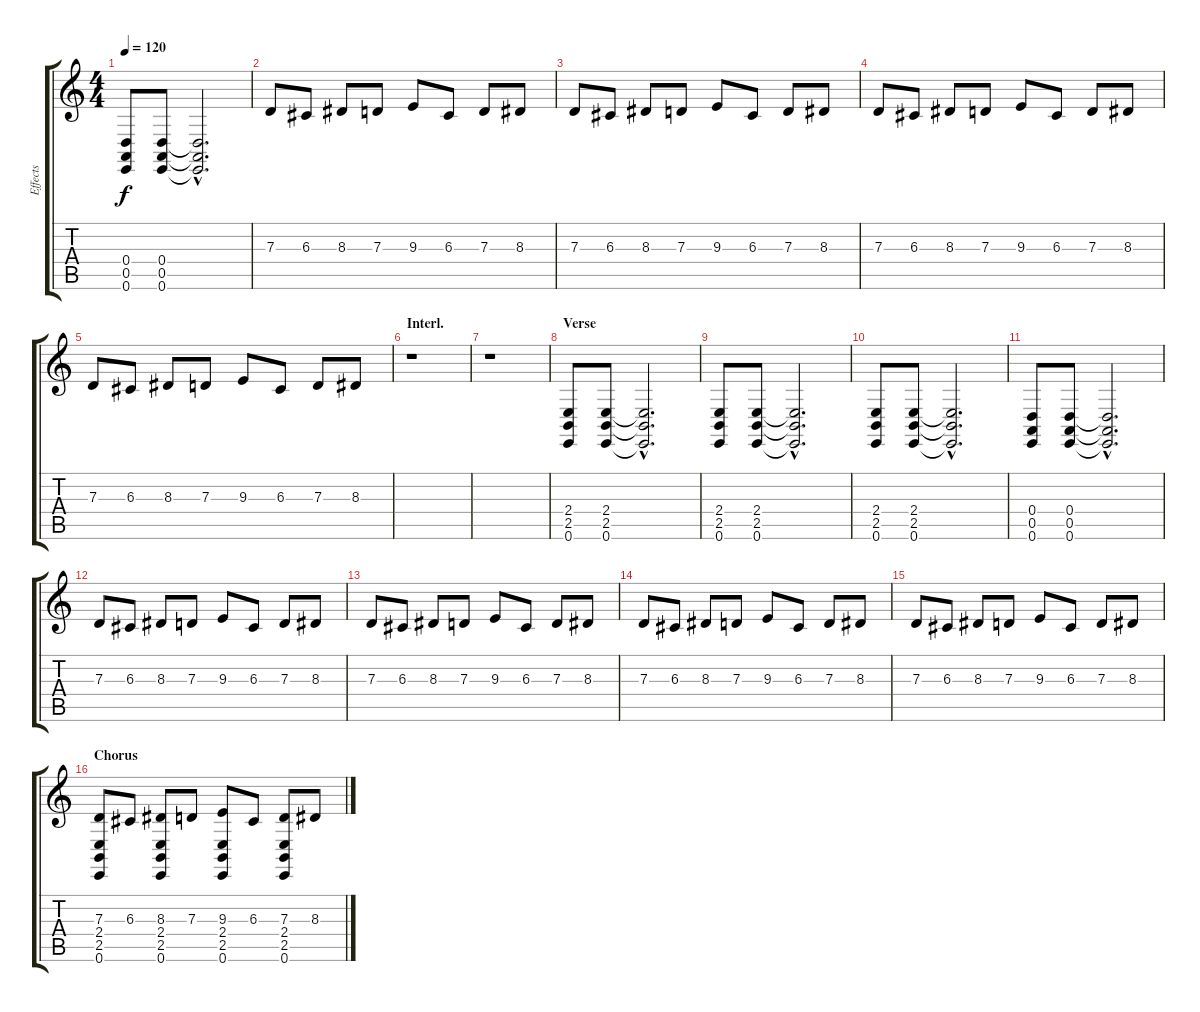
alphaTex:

\track ("Effects" "Effects") {instrument fx1rain}
\staff {score tabs}
\tuning (E4 B3 G3 D3 A2 E2) {hide}
\ts (4 4)
\tempo 120
\clef g2
\ks c
(0.4 0.5 0.6).8{dy f} (0.4 0.5 0.6).8 (0.4{hac t} 0.5{hac t} 0.6{hac t}).2{d} |
7.3.8 6.3.8 8.3.8 7.3.8 9.3.8 6.3.8 7.3.8 8.3.8 |
7.3.8 6.3.8 8.3.8 7.3.8 9.3.8 6.3.8 7.3.8 8.3.8 |
7.3.8 6.3.8 8.3.8 7.3.8 9.3.8 6.3.8 7.3.8 8.3.8 |
7.3.8 6.3.8 8.3.8 7.3.8 9.3.8 6.3.8 7.3.8 8.3.8 |
\section ("" "Interl.")
r.1 |
r.1 |
\section ("" "Verse")
(2.4 2.5 0.6).8 (2.4 2.5 0.6).8 (2.4{hac t} 2.5{hac t} 0.6{hac t}).2{d} |
(2.4 2.5 0.6).8 (2.4 2.5 0.6).8 (2.4{hac t} 2.5{hac t} 0.6{hac t}).2{d} |
(2.4 2.5 0.6).8 (2.4 2.5 0.6).8 (2.4{hac t} 2.5{hac t} 0.6{hac t}).2{d} |
(0.4 0.5 0.6).8 (0.4 0.5 0.6).8 (0.4{hac t} 0.5{hac t} 0.6{hac t}).2{d} |
7.3.8 6.3.8 8.3.8 7.3.8 9.3.8 6.3.8 7.3.8 8.3.8 |
7.3.8 6.3.8 8.3.8 7.3.8 9.3.8 6.3.8 7.3.8 8.3.8 |
7.3.8 6.3.8 8.3.8 7.3.8 9.3.8 6.3.8 7.3.8 8.3.8 |
7.3.8 6.3.8 8.3.8 7.3.8 9.3.8 6.3.8 7.3.8 8.3.8 |
\section ("" "Chorus")
(7.3 2.4 2.5 0.6).8 6.3.8 (8.3 2.4 2.5 0.6).8 7.3.8 (9.3 2.4 2.5 0.6).8 6.3.8 (7.3 2.4 2.5 0.6).8 8.3.8
